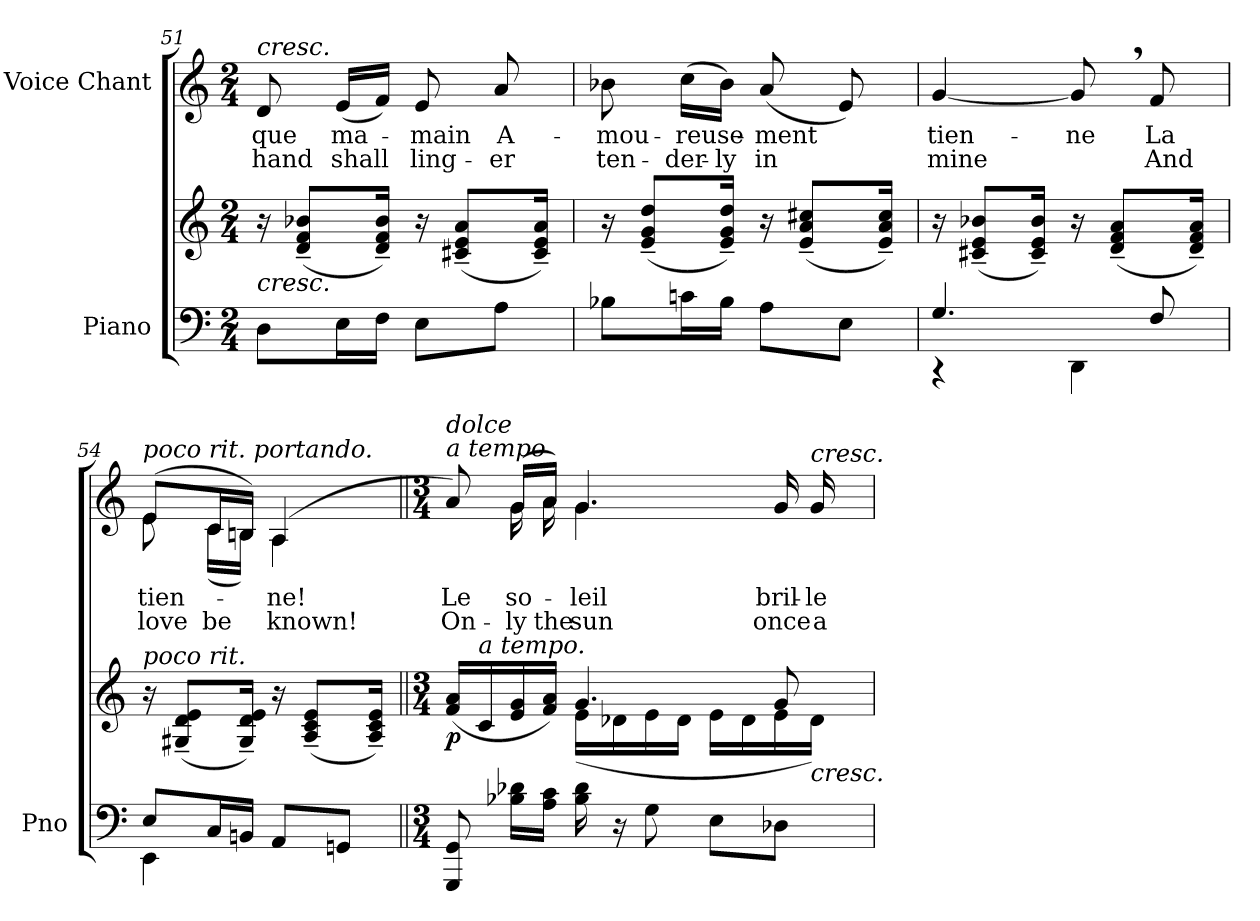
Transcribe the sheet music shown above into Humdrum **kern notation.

**kern	**kern	**dynam	**kern	**text	**text
*part2	*part2	*part2	*part1	*part1	*part1
*staff3	*staff2	*staff2/3	*staff1	*staff1	*staff1
*I"Piano	*	*	*I"Voice Chant	*	*
*I'Pno	*	*	*	*	*
*clefF4	*clefG2	*	*clefG2	*	*
*k[]	*k[]	*	*k[]	*	*
*M2/4	*M2/4	*	*M2/4	*	*
=51	=51	=51	=51	=51	=51
!	!	!	!LO:TX:a:i:t=cresc.	!	!
!	!LO:TX:b:i:t=cresc.	!	!	!	!
8D\L	16r	.	8d/	que	hand
.	(8d/~ 8f/~ 8b-X/~L	.	.	.	.
16E\L	.	.	(16e/LL	ma-	shall
16F\JJ	16d/~ 16f/~ 16b-/~Jk)	.	16f/JJ)	.	.
8E\L	16r	.	8e/	-main	ling-
.	(8c#X/~ 8e/~ 8a/~L	.	.	.	.
8A\J	.	.	8a/	A-	-er
.	16c#/~ 16e/~ 16a/~Jk)	.	.	.	.
=52	=52	=52	=52	=52	=52
8B-X\L	16r	.	8b-X\	-mou-	ten-
.	(8e/~ 8g/~ 8dd/~L	.	.	.	.
16cn\L	.	.	(16cc\LL	-reuse-	-der-
16B-\JJ	16e/~ 16g/~ 16dd/~Jk)	.	16b-\JJ)	.	-ly
8A\L	16r	.	(8a/	-ment	-in
.	(8e/~ 8a/~ 8cc#X/~L	.	.	.	.
8E\J	.	.	8e/)	.	.
.	16e/~ 16a/~ 16cc#/~Jk)	.	.	.	.
=53	=53	=53	=53	=53	=53
*^	*	*	*	*	*
4.G/	4r	16r	.	[4g/	tien-	-mine
.	.	(8c#X/~ 8e/~ 8b-X/~L	.	.	.	.
.	.	16c#/~ 16e/~ 16b-/~Jk)	.	.	.	.
.	4DD\	16r	.	8g,/]	-ne	.
.	.	(8d/~ 8f/~ 8a/~L	.	.	.	.
8F/	.	.	.	8f/	La	And
.	.	16d/~ 16f/~ 16a/~Jk)	.	.	.	.
=54	=54	=54	=54	=54	=54	=54
*	*	*	*	*^	*	*
!	!	!	!	!LO:TX:i:t=poco rit.                portando.	!	!	!
!	!	!LO:TX:i:t=poco rit.	!	!	!	!	!
8E/L	4EE\	16r	.	(8e/L	8e\	tien-	love
.	.	(8G#X/~ 8d/~ 8e/~L	.	.	.	.	.
16C/L	.	.	.	16c/L	(16c\LL	.	-be
16BBn/JJ	.	16G#/~ 16d/~ 16e/~Jk)	.	16Bn/JJ)	16B\JJ)	.	.
8AA/L	4ryy	16r	.	(4A/	4A\	-ne!	known!
.	.	(8A/~ 8c/~ 8e/~L	.	.	.	.	.
8GGn/J	.	.	.	.	.	.	.
.	.	16A/~ 16c/~ 16e/~Jk)	.	.	.	.	.
*v	*v	*	*	*	*	*	*
=55||	=55||	=55||	=55||	=55||	=55||	=55||
*M3/4	*M3/4	*	*M3/4	*	*	*
*	*^	*	*	*	*	*
!	!	!	!	!LO:TX:i:t=a tempo	!	!	!
!	!	!	!	!LO:TX:i:t=dolce	!	!	!
!	!	!	!LO:DY:b	!	!	!	!
8GGG/ 8GG/	(16f/ 16a/LL	4ryy	p	8a/)	8ryy	Le	On-
!	!LO:TX:i:t=a tempo.	!	!	!	!	!	!
.	16c/	.	.	.	.	.	.
16B-X\ 16d-X\LL	16e/ 16g/	.	.	(>16g/LL	16g\	so-	-ly
16A\ 16c\JJ	16f/ 16a/JJ)	.	.	16a/JJ)	16a\	.	the
16B-\ 16d-\	4.g/	(16e\LL	.	4.g/	4.g\	-leil	sun
16r	.	16d-X\	.	.	.	.	.
8G\	.	16e\	.	.	.	.	.
.	.	16d-\JJ	.	.	.	.	.
8E\L	.	16e\LL	.	.	.	.	.
.	.	16d-\	.	.	.	.	.
8D-X\J	8g/	16e\	.	16g/	8ryy	bril-	once
!	!	!	!	!LO:TX:a:i:t=cresc.	!	!	!
!	!	!LO:TX:b:i:t=cresc.	!	!	!	!	!
.	.	16d-\JJ)	.	16g/	.	-le-	a-
*	*v	*v	*	*	*	*	*
*	*	*	*v	*v	*	*
=	=	=	=	=	=
*-	*-	*-	*-	*-	*-
